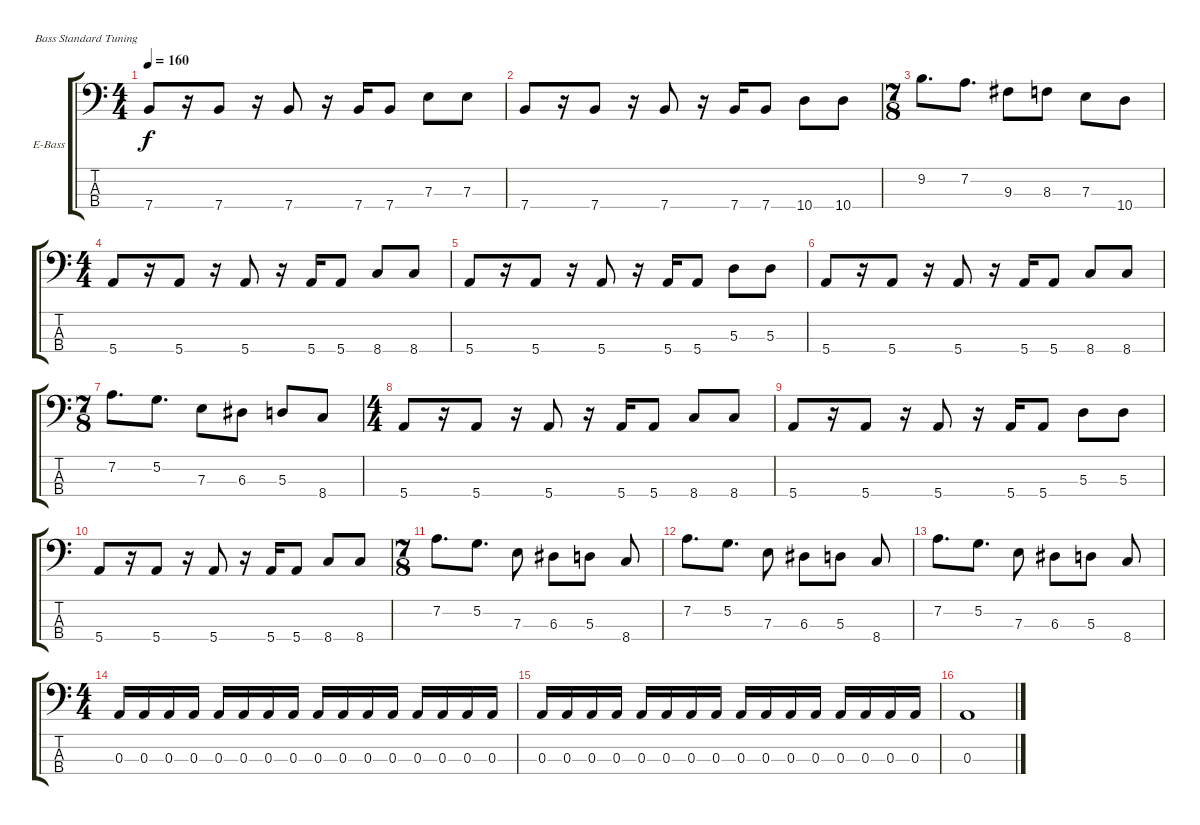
\bracketExtendMode groupsimilarinstruments
\firstSystemTrackNameOrientation horizontal
\otherSystemsTrackNameOrientation horizontal
\track ("Bass" "E-Bass") {instrument electricbasspick}
\staff {score tabs}
\tuning (G2 D2 A1 E1)
\ts (4 4)
\tempo 160
\clef f4
\ks c
7.4.8{dy f} r.16 7.4.8 r.16 7.4.8 r.16 7.4.16 7.4.8 7.3.8 7.3.8 |
7.4.8 r.16 7.4.8 r.16 7.4.8 r.16 7.4.16 7.4.8 10.4.8 10.4.8 |
\ts (7 8)
\beaming (8 3 2 2)
9.2.8{d} 7.2.8{d} 9.3.8 8.3.8 7.3.8 10.4.8 |
\ts (4 4)
\beaming (8 2 2 2 2)
5.4.8 r.16 5.4.8 r.16 5.4.8 r.16 5.4.16 5.4.8 8.4.8 8.4.8 |
5.4.8 r.16 5.4.8 r.16 5.4.8 r.16 5.4.16 5.4.8 5.3.8 5.3.8 |
5.4.8 r.16 5.4.8 r.16 5.4.8 r.16 5.4.16 5.4.8 8.4.8 8.4.8 |
\ts (7 8)
\beaming (8 3 2 2)
7.2.8{d} 5.2.8{d} 7.3.8 6.3.8 5.3.8 8.4.8 |
\ts (4 4)
\beaming (8 2 2 2 2)
5.4.8 r.16 5.4.8 r.16 5.4.8 r.16 5.4.16 5.4.8 8.4.8 8.4.8 |
5.4.8 r.16 5.4.8 r.16 5.4.8 r.16 5.4.16 5.4.8 5.3.8 5.3.8 |
5.4.8 r.16 5.4.8 r.16 5.4.8 r.16 5.4.16 5.4.8 8.4.8 8.4.8 |
\ts (7 8)
7.2.8{d} 5.2.8{d} 7.3.8 6.3.8 5.3.8 8.4.8 |
7.2.8{d} 5.2.8{d} 7.3.8 6.3.8 5.3.8 8.4.8 |
7.2.8{d} 5.2.8{d} 7.3.8 6.3.8 5.3.8 8.4.8 |
\ts (4 4)
0.3.16 0.3.16 0.3.16 0.3.16 0.3.16 0.3.16 0.3.16 0.3.16 0.3.16 0.3.16 0.3.16 0.3.16 0.3.16 0.3.16 0.3.16 0.3.16 |
0.3.16 0.3.16 0.3.16 0.3.16 0.3.16 0.3.16 0.3.16 0.3.16 0.3.16 0.3.16 0.3.16 0.3.16 0.3.16 0.3.16 0.3.16 0.3.16 |
0.3.1
